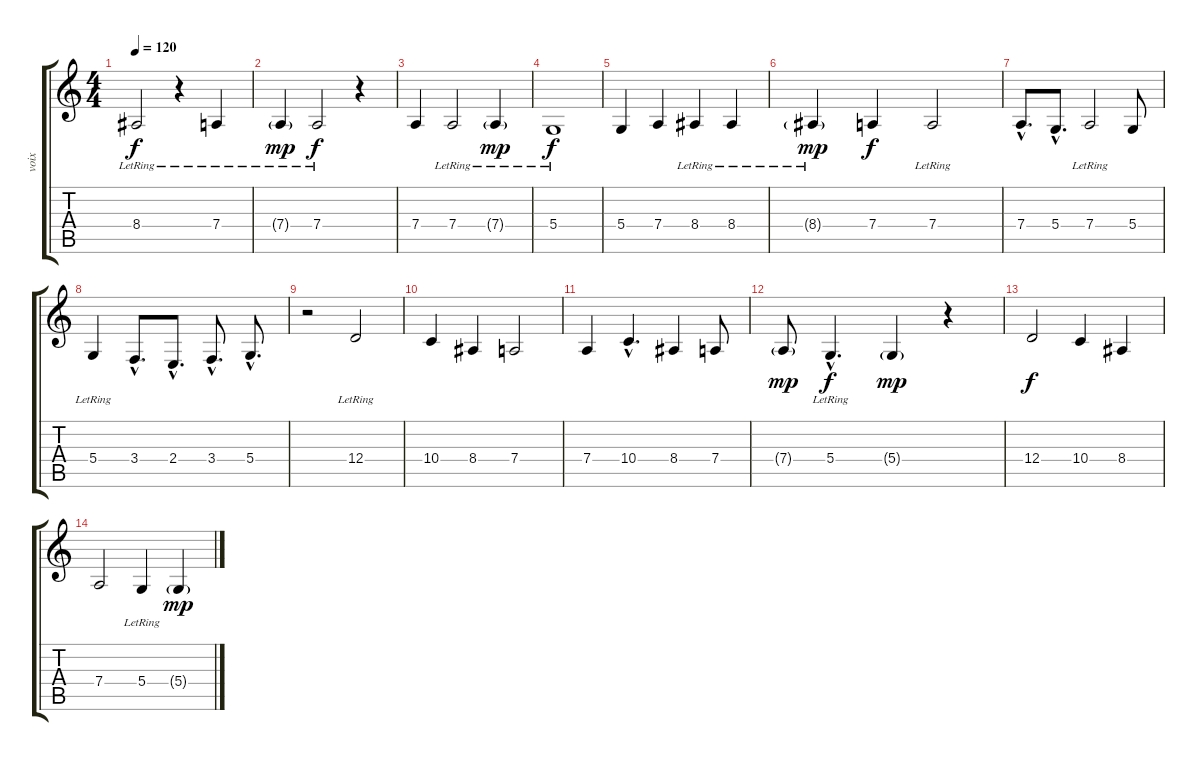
\track ("voix" "voix") {instrument violin}
\staff {score tabs}
\tuning (E4 B3 G3 D3 A2 E2) {hide}
\ts (4 4)
\tempo 120
\clef g2
\ks c
8.4{lr}.2{dy f} r.4 7.4{lr}.4 |
7.4{g lr}.4{dy mp} 7.4{lr}.2{dy f} r.4 |
7.4.4 7.4{lr}.2 7.4{g lr}.4{dy mp} |
5.4{lr}.1{dy f} |
5.4.4 7.4.4 8.4{lr}.4 8.4{lr}.4 |
8.4{g lr}.4{dy mp} 7.4.4{dy f} 7.4{lr}.2 |
7.4{hac}.8{d} 5.4{hac}.8{d} 7.4{lr}.2 5.4.8 |
5.4{lr}.4 3.4{hac}.8{d} 2.4{hac}.8{d} 3.4{hac}.8{d} 5.4{hac}.8{d} |
r.2 12.4{lr}.2 |
10.4.4 8.4.4 7.4.2 |
7.4.4 10.4{hac}.4{d} 8.4.4 7.4.8 |
7.4{g}.8{dy mp} 5.4{hac lr}.4{d dy f} 5.4{g}.4{dy mp} r.4 |
12.4.2{dy f} 10.4.4 8.4.4 |
7.4.2 5.4{lr}.4 5.4{g}.4{dy mp}
